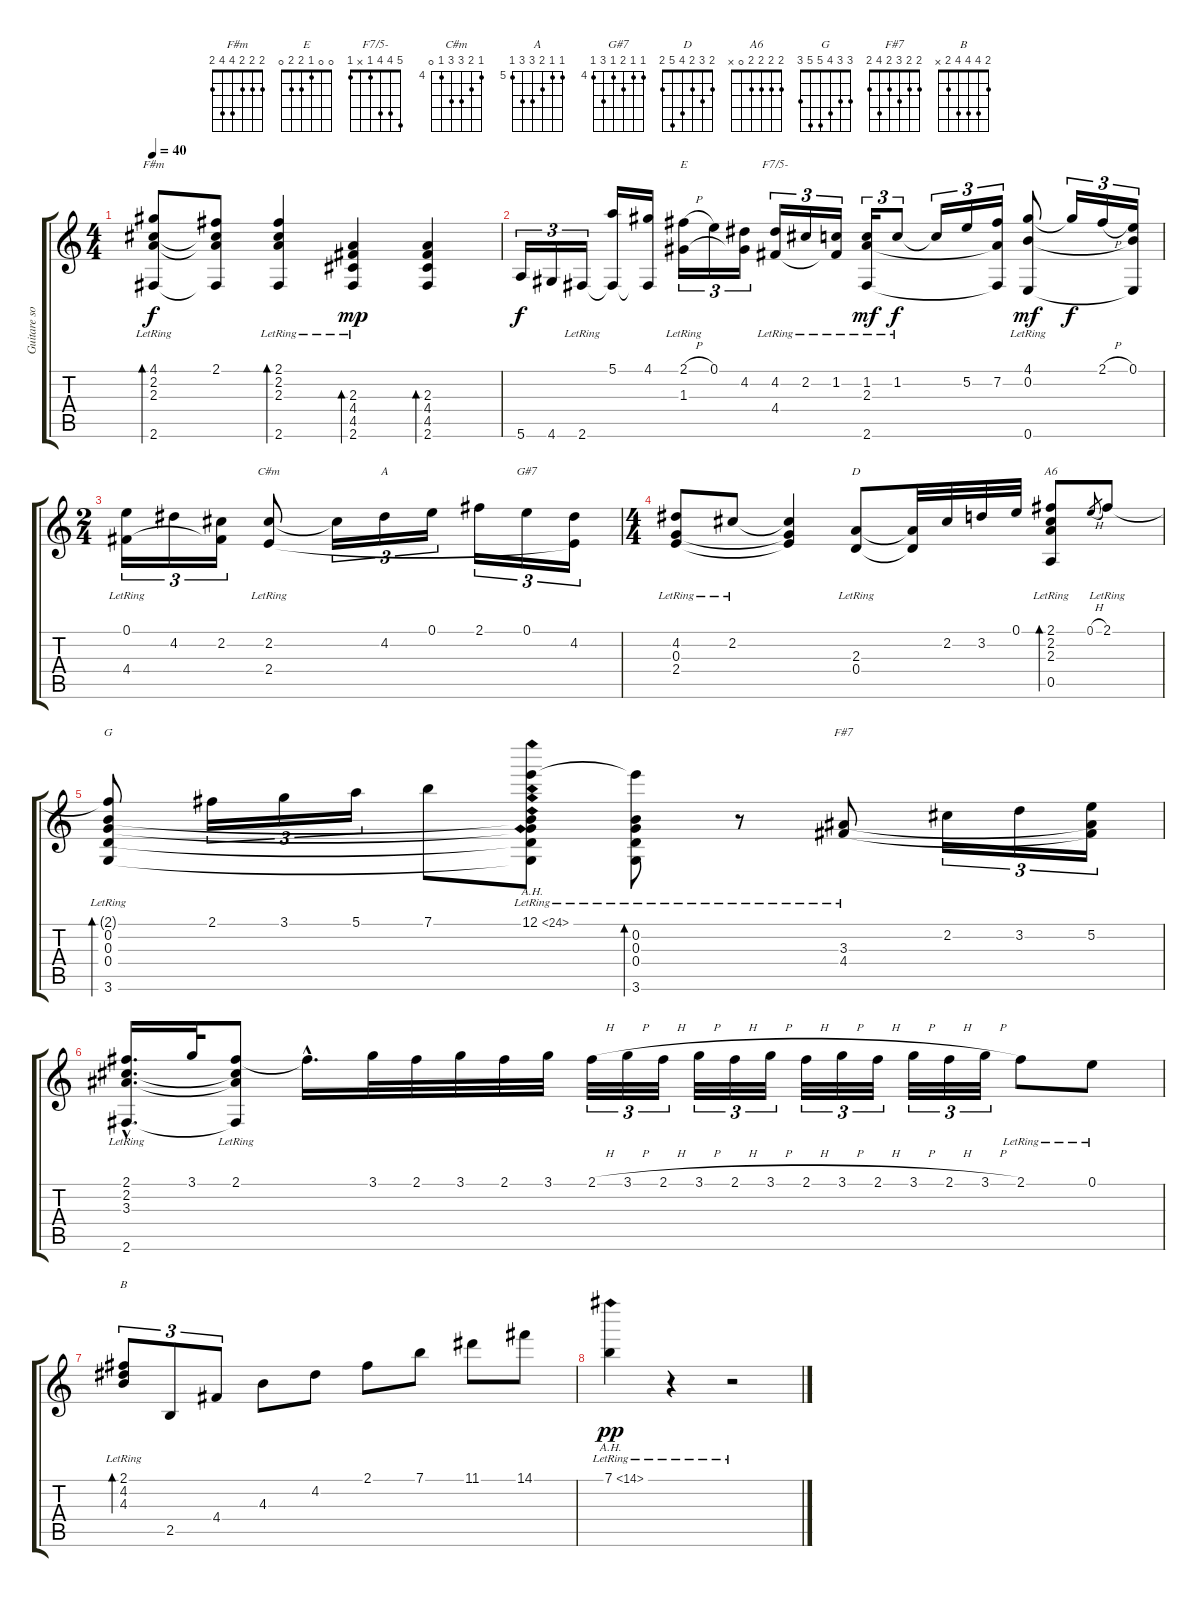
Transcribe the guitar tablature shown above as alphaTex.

\track ("Guitare soliste" "Guitare so") {instrument acousticguitarnylon}
\staff {score tabs}
\tuning (E4 B3 G3 D3 A2 E2) {hide}
\chord ("F#m" 2 2 2 4 4 2)
\chord ("E" 0 0 1 2 2 0)
\chord ("F7/5-" 5 4 4 1 x 1)
\chord ("C#m" 4 5 6 6 4 0) {firstfret 4}
\chord ("A" 5 5 6 7 7 5) {firstfret 5}
\chord ("G#7" 4 4 5 4 6 4) {firstfret 4}
\chord ("D" 2 3 2 4 5 2)
\chord ("A6" 2 2 2 2 0 x)
\chord ("G" 3 3 4 5 5 3)
\chord ("F#7" 2 2 3 2 4 2)
\chord ("B" 2 4 4 4 2 x)
\ts (4 4)
\tempo 40
\clef g2
\ks c
(4.1{lr} 2.2{lr} 2.3{lr} 2.6{lr}).8{bd 60 ch "F#m" dy f} (2.1 2.2{t} 2.3{t} 2.6{t}).8 (2.1{lr} 2.2{lr} 2.3{lr} 2.6{lr}).4{bd 60} (2.3{lr} 4.4{lr} 4.5{lr} 2.6{lr}).4{bd 60 dy mp} (2.3 4.4 4.5 2.6).4{bd 60} |
5.6.16{tu (3 2) dy f} 4.6.16{tu (3 2)} 2.6{lr}.16{tu (3 2)} (5.1 2.6{t}).16 (4.1 2.6{t}).16 (2.1{h} 1.3{lr}).16{tu (3 2) ch "E"} 0.1.16{tu (3 2)} (4.2 1.3{t}).16{tu (3 2)} (4.2{lr} 4.4{lr}).16{tu (3 2) ch "F7/5-"} 2.2{lr}.16{tu (3 2)} (1.2{lr} 4.4{t}).16{tu (3 2)} (1.2{lr} 2.3{lr} 2.6{lr}).16{tu (3 2) dy mf} 1.2{lr}.8{tu (3 2) dy f} 1.2{t}.16{tu (3 2)} 5.2.16{tu (3 2)} (7.2 2.3{t} 2.6{t}).16{tu (3 2)} (4.1{lr} 0.2{lr} 0.6{lr}).8{dy mf} 4.1{t}.16{tu (3 2) dy f} 2.1{h}.16{tu (3 2)} (0.1 0.2{t} 0.6{t}).16{tu (3 2)} |
\ts (2 4)
(0.1{lr} 4.4).16{tu (3 2)} 4.2.16{tu (3 2)} (2.2 4.4{t}).16{tu (3 2)} (2.2{lr} 2.4{lr}).8{ch "C#m"} 2.2{t}.16{tu (3 2)} 4.2.16{tu (3 2) ch "A"} 0.1.16{tu (3 2)} 2.1.16{tu (3 2)} 0.1.16{tu (3 2) ch "G#7"} (4.2 2.4{t}).16{tu (3 2)} |
\ts (4 4)
(4.2{lr} 0.3{lr} 2.4{lr}).8 2.2{lr}.8 (2.2{t} 0.3{t} 2.4{t}).4 (2.3{lr} 0.4{lr}).8{ch "D"} (2.3{t} 0.4{t}).32 2.2.32 3.2.32 0.1.32 (2.1{lr} 2.2{lr} 2.3{lr} 0.5{lr}).8{bd 60 ch "A6"} 0.1{h}.8{gr} 2.1{lr}.8 |
(2.1{t} 0.2{lr} 0.3{lr} 0.4{lr} 3.6{lr}).8{bd 60 ch "G"} 2.1.16{tu (3 2)} 3.1.16{tu (3 2)} 5.1.16{tu (3 2)} 7.1.8 (12.1{ah 12 lr} 0.2{ah 12 t} 0.3{ah 12 t} 0.4{ah 12 t} 3.6{ah 12 t}).8 (12.1{t} 0.2{lr} 0.3{lr} 0.4{lr} 3.6{lr}).8{bd 60} r.8 (3.3{lr} 4.4{lr}).8{ch "F#7"} 2.2.16{tu (3 2)} 3.2.16{tu (3 2)} (5.2 3.3{t} 4.4{t}).16{tu (3 2)} |
(2.1{hac} 2.2{hac lr} 3.3{hac lr} 2.6{hac lr}).16{d} 3.1.32 (2.1{lr} 2.2{t} 3.3{t} 2.6{t}).8 2.1{hac t}.16{d} 3.1.32 2.1.32 3.1.32 2.1.32 3.1.32 2.1{h}.32{tu (3 2)} 3.1{h}.32{tu (3 2)} 2.1{h}.32{tu (3 2)} 3.1{h}.32{tu (3 2)} 2.1{h}.32{tu (3 2)} 3.1{h}.32{tu (3 2)} 2.1{h}.32{tu (3 2)} 3.1{h}.32{tu (3 2)} 2.1{h}.32{tu (3 2)} 3.1{h}.32{tu (3 2)} 2.1{h}.32{tu (3 2)} 3.1{h}.32{tu (3 2)} 2.1{lr}.8 0.1{lr}.8 |
(2.1{lr} 4.2{lr} 4.3{lr}).8{tu (3 2) bd 60 ch "B"} 2.5.8{tu (3 2)} 4.4.8{tu (3 2)} 4.3.8 4.2.8 2.1.8 7.1.8 11.1.8 14.1.8 |
7.1{ah 7 lr}.4{dy pp} r.4 r.2
